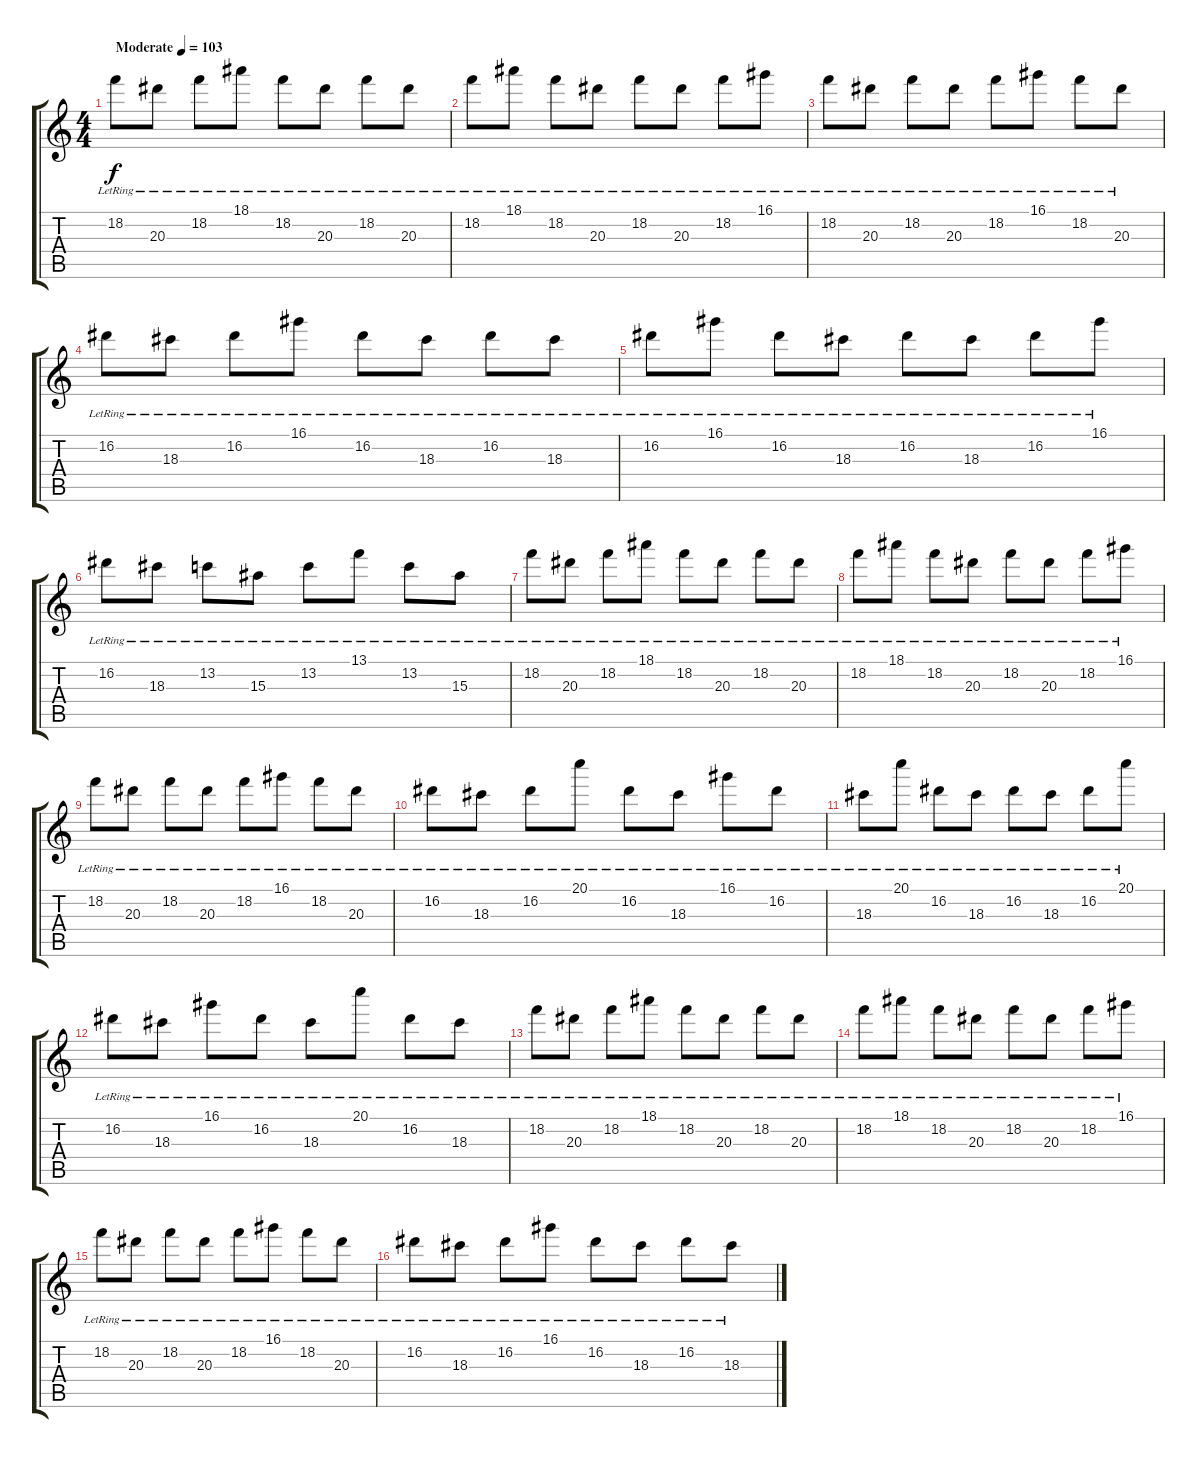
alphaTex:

\track "" {instrument acousticguitarnylon}
\staff {score tabs}
\tuning (E4 B3 G3 D3 A2 E2) {hide}
\ts (4 4)
\tempo (103 "Moderate")
\clef g2
\ks c
18.2{lr}.8{dy f instrument acousticguitarnylon} 20.3{lr}.8 18.2{lr}.8 18.1{lr}.8 18.2{lr}.8 20.3{lr}.8 18.2{lr}.8 20.3{lr}.8 |
18.2{lr}.8 18.1{lr}.8 18.2{lr}.8 20.3{lr}.8 18.2{lr}.8 20.3{lr}.8 18.2{lr}.8 16.1{lr}.8 |
18.2{lr}.8 20.3{lr}.8 18.2{lr}.8 20.3{lr}.8 18.2{lr}.8 16.1{lr}.8 18.2{lr}.8 20.3{lr}.8 |
16.2{lr}.8 18.3{lr}.8 16.2{lr}.8 16.1{lr}.8 16.2{lr}.8 18.3{lr}.8 16.2{lr}.8 18.3{lr}.8 |
16.2{lr}.8 16.1{lr}.8 16.2{lr}.8 18.3{lr}.8 16.2{lr}.8 18.3{lr}.8 16.2{lr}.8 16.1{lr}.8 |
16.2{lr}.8 18.3{lr}.8 13.2{lr}.8 15.3{lr}.8 13.2{lr}.8 13.1{lr}.8 13.2{lr}.8 15.3{lr}.8 |
18.2{lr}.8 20.3{lr}.8 18.2{lr}.8 18.1{lr}.8 18.2{lr}.8 20.3{lr}.8 18.2{lr}.8 20.3{lr}.8 |
18.2{lr}.8 18.1{lr}.8 18.2{lr}.8 20.3{lr}.8 18.2{lr}.8 20.3{lr}.8 18.2{lr}.8 16.1{lr}.8 |
18.2{lr}.8 20.3{lr}.8 18.2{lr}.8 20.3{lr}.8 18.2{lr}.8 16.1{lr}.8 18.2{lr}.8 20.3{lr}.8 |
16.2{lr}.8 18.3{lr}.8 16.2{lr}.8 20.1{lr}.8 16.2{lr}.8 18.3{lr}.8 16.1{lr}.8 16.2{lr}.8 |
18.3{lr}.8 20.1{lr}.8 16.2{lr}.8 18.3{lr}.8 16.2{lr}.8 18.3{lr}.8 16.2{lr}.8 20.1{lr}.8 |
16.2{lr}.8 18.3{lr}.8 16.1{lr}.8 16.2{lr}.8 18.3{lr}.8 20.1{lr}.8 16.2{lr}.8 18.3{lr}.8 |
18.2{lr}.8 20.3{lr}.8 18.2{lr}.8 18.1{lr}.8 18.2{lr}.8 20.3{lr}.8 18.2{lr}.8 20.3{lr}.8 |
18.2{lr}.8 18.1{lr}.8 18.2{lr}.8 20.3{lr}.8 18.2{lr}.8 20.3{lr}.8 18.2{lr}.8 16.1{lr}.8 |
18.2{lr}.8 20.3{lr}.8 18.2{lr}.8 20.3{lr}.8 18.2{lr}.8 16.1{lr}.8 18.2{lr}.8 20.3{lr}.8 |
16.2{lr}.8 18.3{lr}.8 16.2{lr}.8 16.1{lr}.8 16.2{lr}.8 18.3{lr}.8 16.2{lr}.8 18.3{lr}.8
